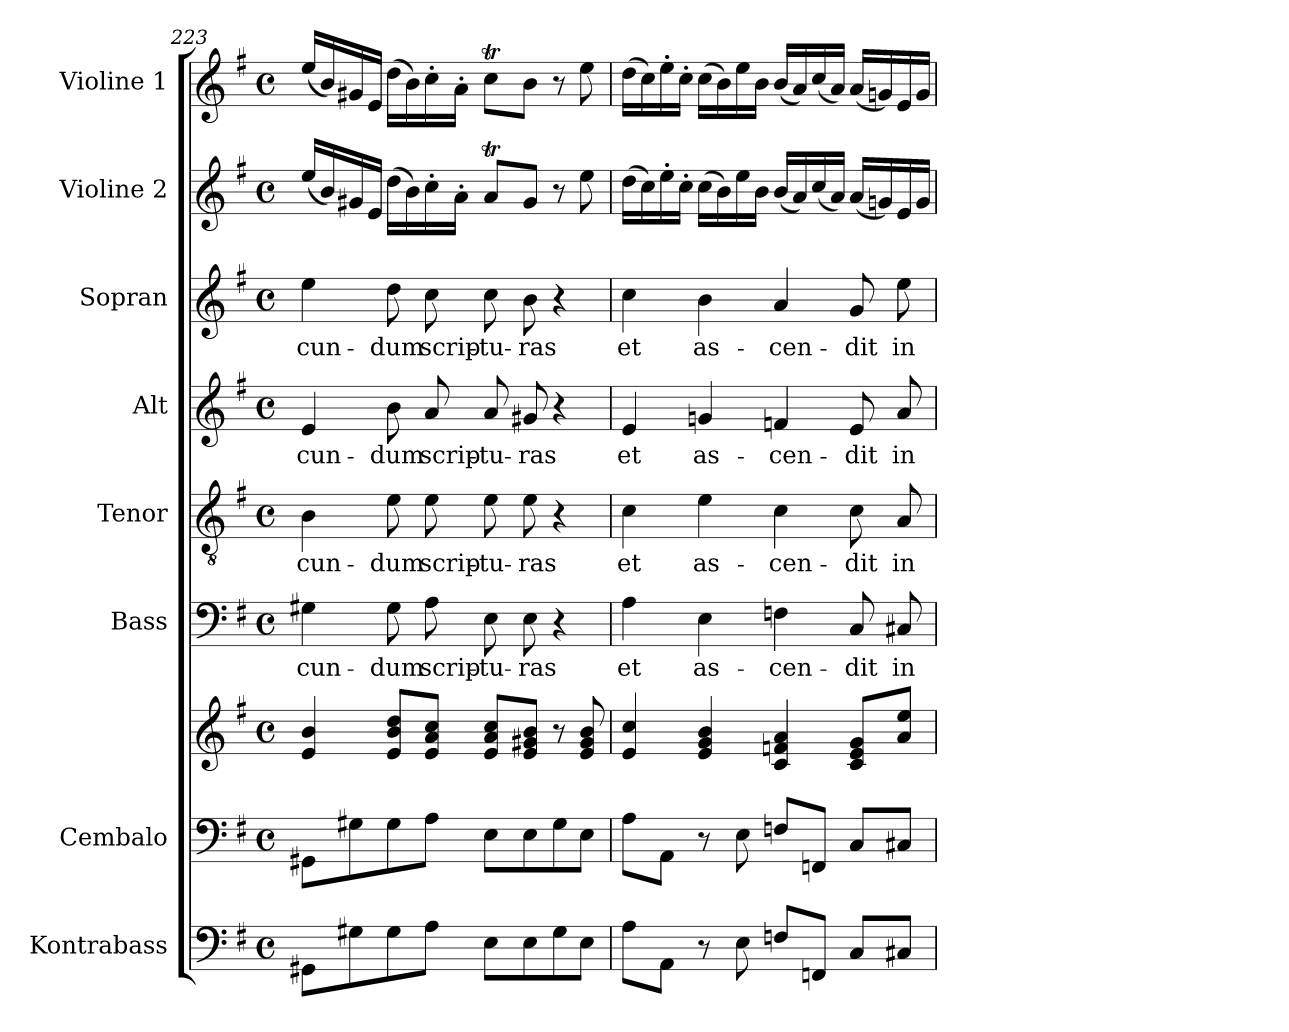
**kern	**kern	**kern	**kern	**text	**kern	**text	**kern	**text	**kern	**text	**kern	**kern
*part8	*part7	*part7	*part6	*part6	*part5	*part5	*part4	*part4	*part3	*part3	*part2	*part1
*staff9	*staff8	*staff7	*staff6	*staff6	*staff5	*staff5	*staff4	*staff4	*staff3	*staff3	*staff2	*staff1
*I"Kontrabass	*I"Cembalo	*	*I"Bass	*	*I"Tenor	*	*I"Alt	*	*I"Sopran	*	*I"Violine 2	*I"Violine 1
*I'Kb.	*I'Cemb.	*	*I'B.	*	*I'T.	*	*I'A.	*	*I'S.	*	*I'Vl. 2	*I'Vl. 1
*clefF4	*clefF4	*clefG2	*clefF4	*	*clefGv2	*	*clefG2	*	*clefG2	*	*clefG2	*clefG2
*ITrd7c12	*	*	*	*	*	*	*	*	*	*	*	*
*k[f#]	*k[f#]	*k[f#]	*k[f#]	*	*k[f#]	*	*k[f#]	*	*k[f#]	*	*k[f#]	*k[f#]
*G:	*G:	*G:	*G:	*	*G:	*	*G:	*	*G:	*	*G:	*G:
*M4/4	*M4/4	*M4/4	*M4/4	*	*M4/4	*	*M4/4	*	*M4/4	*	*M4/4	*M4/4
*met(c)	*met(c)	*met(c)	*met(c)	*	*met(c)	*	*met(c)	*	*met(c)	*	*met(c)	*met(c)
=223	=223	=223	=223	=223	=223	=223	=223	=223	=223	=223	=223	=223
!	!	!	!	!LO:LY:b	!	!LO:LY:b	!	!LO:LY:b	!	!LO:LY:b	!	!
8GGG#X\L	8GG#X\L	4e/ 4b/	4G#X\	-cun-	4B\	-cun-	4e/	-cun-	4ee\	-cun-	(<16ee/LL	(<16ee/LL
.	.	.	.	.	.	.	.	.	.	.	16b/)	16b/)
8GG#X\	8G#X\	.	.	.	.	.	.	.	.	.	16g#X/	16g#X/
.	.	.	.	.	.	.	.	.	.	.	16e/JJ	16e/JJ
!	!	!	!	!LO:LY:b	!	!LO:LY:b	!	!LO:LY:b	!	!LO:LY:b	!	!
8GG#\	8G#\	8e/ 8b/ 8dd/L	8G#\	-dum	8e\	-dum	8b\	-dum	8dd\	-dum	(>16dd\LL	(>16dd\LL
.	.	.	.	.	.	.	.	.	.	.	16b\)	16b\)
!	!	!	!	!LO:LY:b	!	!LO:LY:b	!	!LO:LY:b	!	!LO:LY:b	!	!
8AA\J	8A\J	8e/ 8a/ 8cc/J	8A\	scrip-	8e\	scrip-	8a/	scrip-	8cc\	scrip-	16cc'>\	16cc'>\
.	.	.	.	.	.	.	.	.	.	.	16a'>\JJ	16a'>\JJ
!	!	!	!	!LO:LY:b	!	!LO:LY:b	!	!LO:LY:b	!	!LO:LY:b	!	!
8EE\L	8E\L	8e/ 8a/ 8cc/L	8E\	-tu-	8e\	-tu-	8a/	-tu-	8cc\	-tu-	8aT/L	8ccT\L
!	!	!	!	!LO:LY:b	!	!LO:LY:b	!	!LO:LY:b	!	!LO:LY:b	!	!
8EE\	8E\	8e/ 8g#X/ 8b/J	8E\	-ras	8e\	-ras	8g#X/	-ras	8b\	-ras	8g#/J	8b\J
8GG#\	8G#\	8r	4r	.	4r	.	4r	.	4r	.	8r	8r
8EE\J	8E\J	8e/ 8g#/ 8b/	.	.	.	.	.	.	.	.	8ee\	8ee\
!!LO:PB:g=z
=224	=224	=224	=224	=224	=224	=224	=224	=224	=224	=224	=224	=224
!	!	!	!	!LO:LY:b	!	!LO:LY:b	!	!LO:LY:b	!	!LO:LY:b	!	!
8AA\L	8A\L	4e/ 4cc/	4A\	et	4c\	et	4e/	et	4cc\	et	(>16dd\LL	(>16dd\LL
.	.	.	.	.	.	.	.	.	.	.	16cc\)	16cc\)
8AAA\J	8AA\J	.	.	.	.	.	.	.	.	.	16ee'>\	16ee'>\
.	.	.	.	.	.	.	.	.	.	.	16cc'>\JJ	16cc'>\JJ
!	!	!	!	!LO:LY:b	!	!LO:LY:b	!	!LO:LY:b	!	!LO:LY:b	!	!
8r	8r	4e/ 4g/ 4b/	4E\	as-	4e\	as-	4gn/	as-	4b\	as-	(>16cc\LL	(>16cc\LL
.	.	.	.	.	.	.	.	.	.	.	16b\)	16b\)
8EE\	8E\	.	.	.	.	.	.	.	.	.	16ee\	16ee\
.	.	.	.	.	.	.	.	.	.	.	16b\JJ	16b\JJ
!	!	!	!	!LO:LY:b	!	!LO:LY:b	!	!LO:LY:b	!	!LO:LY:b	!	!
8FFn/L	8Fn/L	4c/ 4fn/ 4a/	4Fn\	-cen-	4c\	-cen-	4fn/	-cen-	4a/	-cen-	(<16b/LL	(<16b/LL
.	.	.	.	.	.	.	.	.	.	.	16a/)	16a/)
8FFFn/J	8FFn/J	.	.	.	.	.	.	.	.	.	(<16cc/	(<16cc/
.	.	.	.	.	.	.	.	.	.	.	16a/JJ)	16a/JJ)
!	!	!	!	!LO:LY:b	!	!LO:LY:b	!	!LO:LY:b	!	!LO:LY:b	!	!
8CC/L	8C/L	8c/ 8e/ 8g/L	8C/	-dit	8c\	-dit	8e/	-dit	8g/	-dit	(<16a/LL	(<16a/LL
.	.	.	.	.	.	.	.	.	.	.	16gn/)	16gn/)
!	!	!	!	!LO:LY:b	!	!LO:LY:b	!	!LO:LY:b	!	!LO:LY:b	!	!
8CC#X/J	8C#X/J	8a/ 8ee/J	8C#X/	in	8A/	in	8a/	in	8ee\	in	16e/	16e/
.	.	.	.	.	.	.	.	.	.	.	16g/JJ	16g/JJ
=	=	=	=	=	=	=	=	=	=	=	=	=
*-	*-	*-	*-	*-	*-	*-	*-	*-	*-	*-	*-	*-
